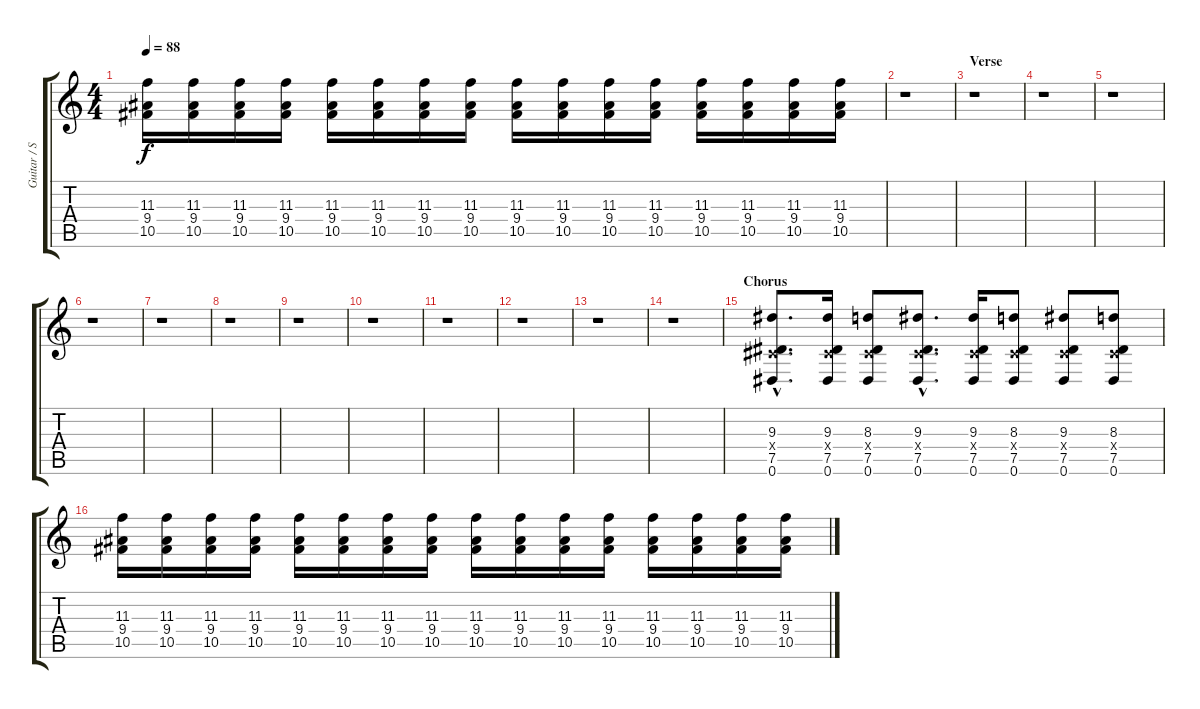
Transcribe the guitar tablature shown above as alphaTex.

\track ("Guitar / Stef Carpenter" "Guitar / S") {instrument distortionguitar}
\staff {score tabs}
\tuning (Eb4 Bb3 Gb3 Db3 Ab2 Eb2) {hide}
\ts (4 4)
\tempo 88
\clef g2
\ks c
(11.3 9.4 10.5).16{dy f} (11.3 9.4 10.5).16 (11.3 9.4 10.5).16 (11.3 9.4 10.5).16 (11.3 9.4 10.5).16 (11.3 9.4 10.5).16 (11.3 9.4 10.5).16 (11.3 9.4 10.5).16 (11.3 9.4 10.5).16 (11.3 9.4 10.5).16 (11.3 9.4 10.5).16 (11.3 9.4 10.5).16 (11.3 9.4 10.5).16 (11.3 9.4 10.5).16 (11.3 9.4 10.5).16 (11.3 9.4 10.5).16 |
r.1 |
\section ("" "Verse")
r.1 |
r.1 |
r.1 |
r.1 |
r.1 |
r.1 |
r.1 |
r.1 |
r.1 |
r.1 |
r.1 |
r.1 |
\section ("" "Chorus")
(9.3{hac} 0.4{hac x} 7.5{hac} 0.6{hac}).8{d} (9.3 0.4{x} 7.5 0.6).16 (8.3 0.4{x} 7.5 0.6).8 (9.3{hac} 0.4{hac x} 7.5{hac} 0.6{hac}).8{d} (9.3 0.4{x} 7.5 0.6).16 (8.3 0.4{x} 7.5 0.6).8 (9.3 0.4{x} 7.5 0.6).8 (8.3 0.4{x} 7.5 0.6).8 |
(11.3 9.4 10.5).16 (11.3 9.4 10.5).16 (11.3 9.4 10.5).16 (11.3 9.4 10.5).16 (11.3 9.4 10.5).16 (11.3 9.4 10.5).16 (11.3 9.4 10.5).16 (11.3 9.4 10.5).16 (11.3 9.4 10.5).16 (11.3 9.4 10.5).16 (11.3 9.4 10.5).16 (11.3 9.4 10.5).16 (11.3 9.4 10.5).16 (11.3 9.4 10.5).16 (11.3 9.4 10.5).16 (11.3{ss} 9.4 10.5{ss}).16
